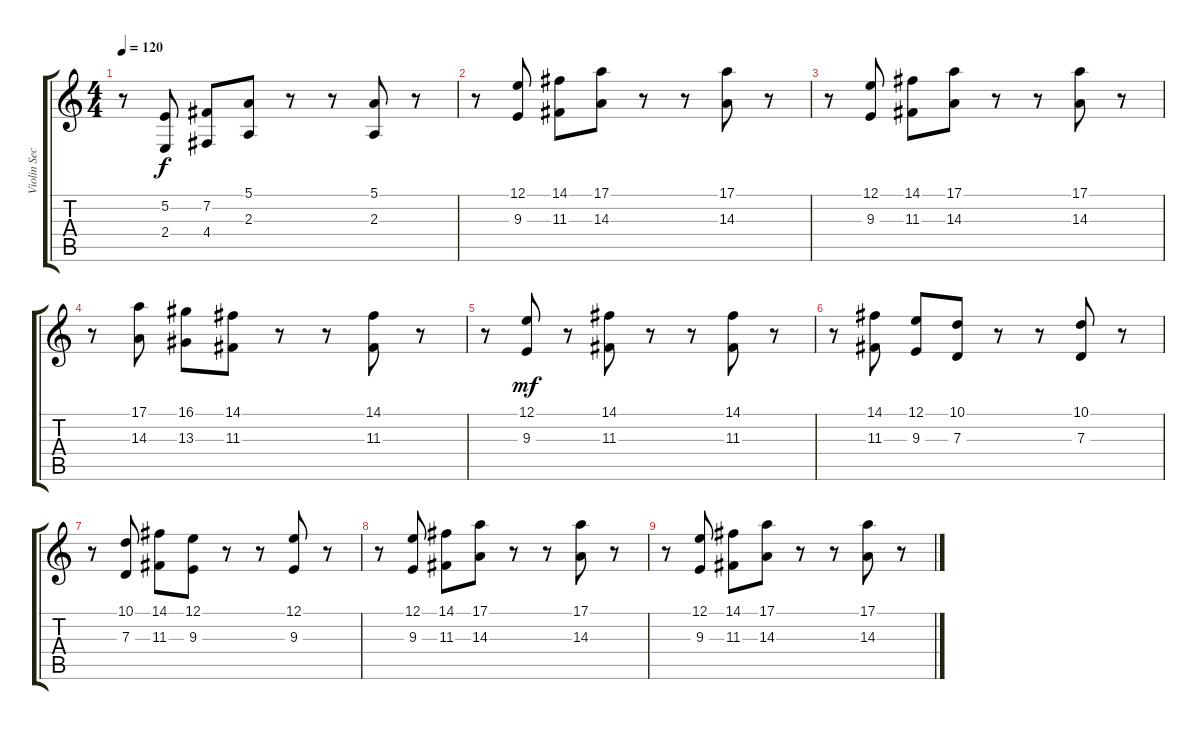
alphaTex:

\track ("Violin Section" "Violin Sec") {instrument tremolostrings}
\staff {score tabs}
\tuning (E4 B3 G3 D3 A2 E2) {hide}
\ts (4 4)
\tempo 120
\clef g2
\ks c
r.8{dy f} (5.2 2.4).8 (7.2 4.4).8 (5.1 2.3).8 r.8 r.8 (5.1 2.3).8 r.8 |
r.8 (12.1 9.3).8{volume 12 instrument tremolostrings} (14.1 11.3).8 (17.1 14.3).8 r.8 r.8 (17.1 14.3).8 r.8 |
r.8 (12.1 9.3).8 (14.1 11.3).8 (17.1 14.3).8 r.8 r.8 (17.1 14.3).8 r.8 |
r.8 (17.1 14.3).8 (16.1 13.3).8 (14.1 11.3).8 r.8 r.8 (14.1 11.3).8 r.8 |
r.8 (12.1 9.3).8{dy mf} r.8 (14.1 11.3).8 r.8 r.8 (14.1 11.3).8 r.8 |
r.8 (14.1 11.3).8 (12.1 9.3).8 (10.1 7.3).8 r.8 r.8 (10.1 7.3).8 r.8 |
r.8 (10.1 7.3).8 (14.1 11.3).8 (12.1 9.3).8 r.8 r.8 (12.1 9.3).8 r.8 |
r.8 (12.1 9.3).8 (14.1 11.3).8 (17.1 14.3).8 r.8 r.8 (17.1 14.3).8 r.8 |
r.8 (12.1 9.3).8 (14.1 11.3).8 (17.1 14.3).8 r.8 r.8 (17.1 14.3).8 r.8
